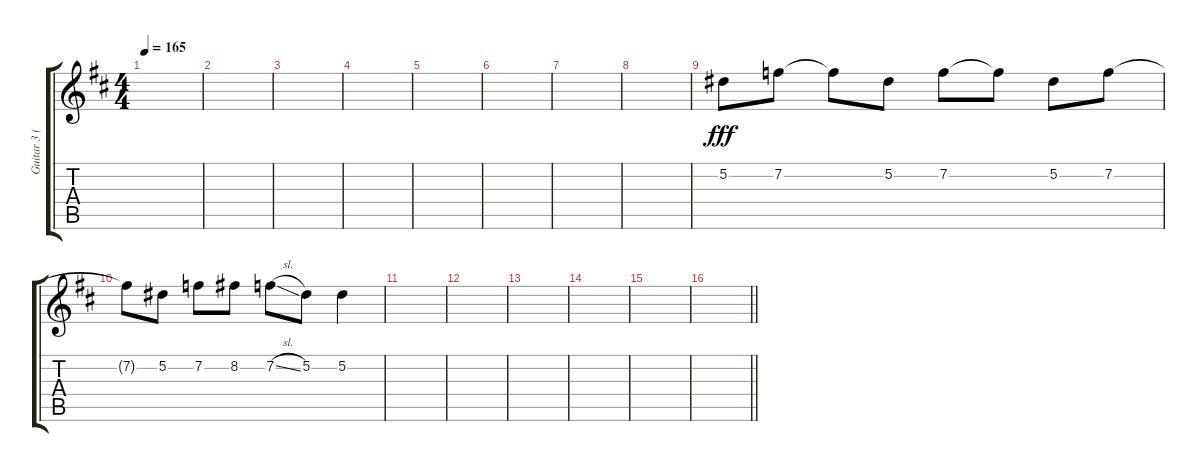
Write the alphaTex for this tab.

\track ("Guitar 3 (Chorus)" "Guitar 3 (") {instrument acousticguitarsteel}
\staff {score tabs}
\tuning (Eb4 Bb3 Gb3 Db3 Ab2 Eb2) {hide}
\ts (4 4)
\tempo 165
\clef g2
\ks d
|
|
|
|
|
|
|
|
5.2.8{txt "" dy fff} 7.2.8 7.2{t}.8 5.2.8 7.2.8 7.2{t}.8 5.2.8 7.2.8 |
7.2{t}.8 5.2.8 7.2.8 8.2.8 7.2{sl}.8 5.2.8 5.2.4 |
|
|
|
|
|
\barLineRight lightlight
